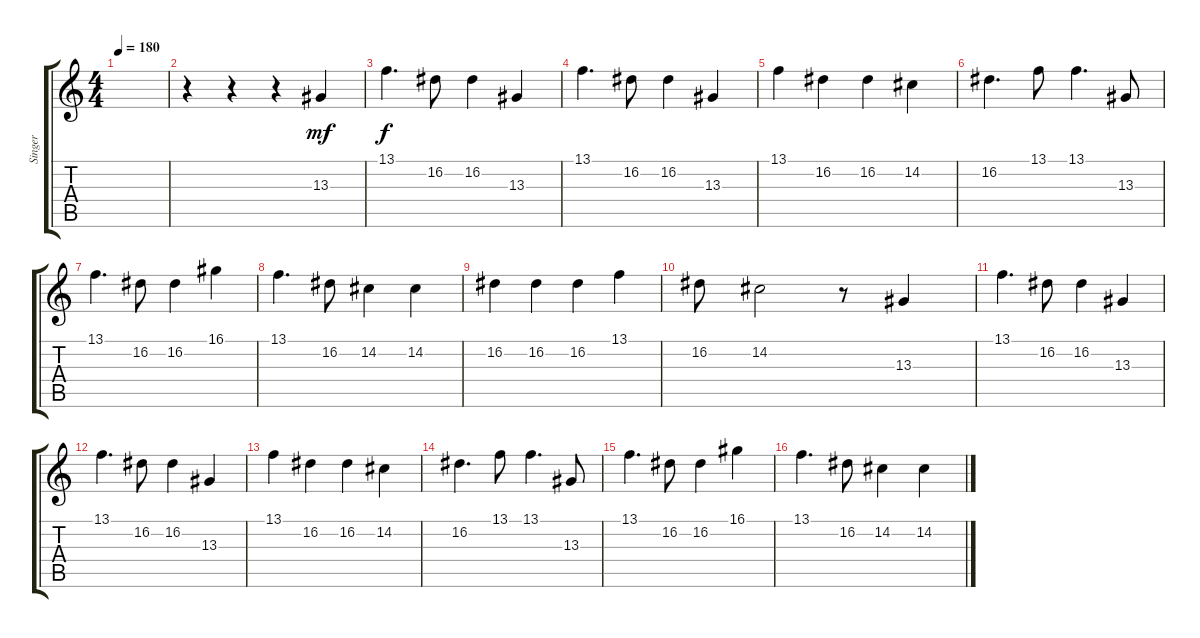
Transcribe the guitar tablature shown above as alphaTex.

\track ("Singer" "Singer") {instrument acousticgrandpiano}
\staff {score tabs}
\tuning (E4 B3 G3 D3 A2 E2) {hide}
\ts (4 4)
\tempo 180
\clef g2
\ks c
|
r.4 r.4 r.4 13.3.4{dy mf} |
13.1.4{d dy f} 16.2.8 16.2.4 13.3.4 |
13.1.4{d} 16.2.8 16.2.4 13.3.4 |
13.1.4 16.2.4 16.2.4 14.2.4 |
16.2.4{d} 13.1.8 13.1.4{d} 13.3.8 |
13.1.4{d} 16.2.8 16.2.4 16.1.4 |
13.1.4{d} 16.2.8 14.2.4 14.2.4 |
16.2.4 16.2.4 16.2.4 13.1.4 |
16.2.8 14.2.2 r.8 13.3.4 |
13.1.4{d} 16.2.8 16.2.4 13.3.4 |
13.1.4{d} 16.2.8 16.2.4 13.3.4 |
13.1.4 16.2.4 16.2.4 14.2.4 |
16.2.4{d} 13.1.8 13.1.4{d} 13.3.8 |
13.1.4{d} 16.2.8 16.2.4 16.1.4 |
13.1.4{d} 16.2.8 14.2.4 14.2.4
